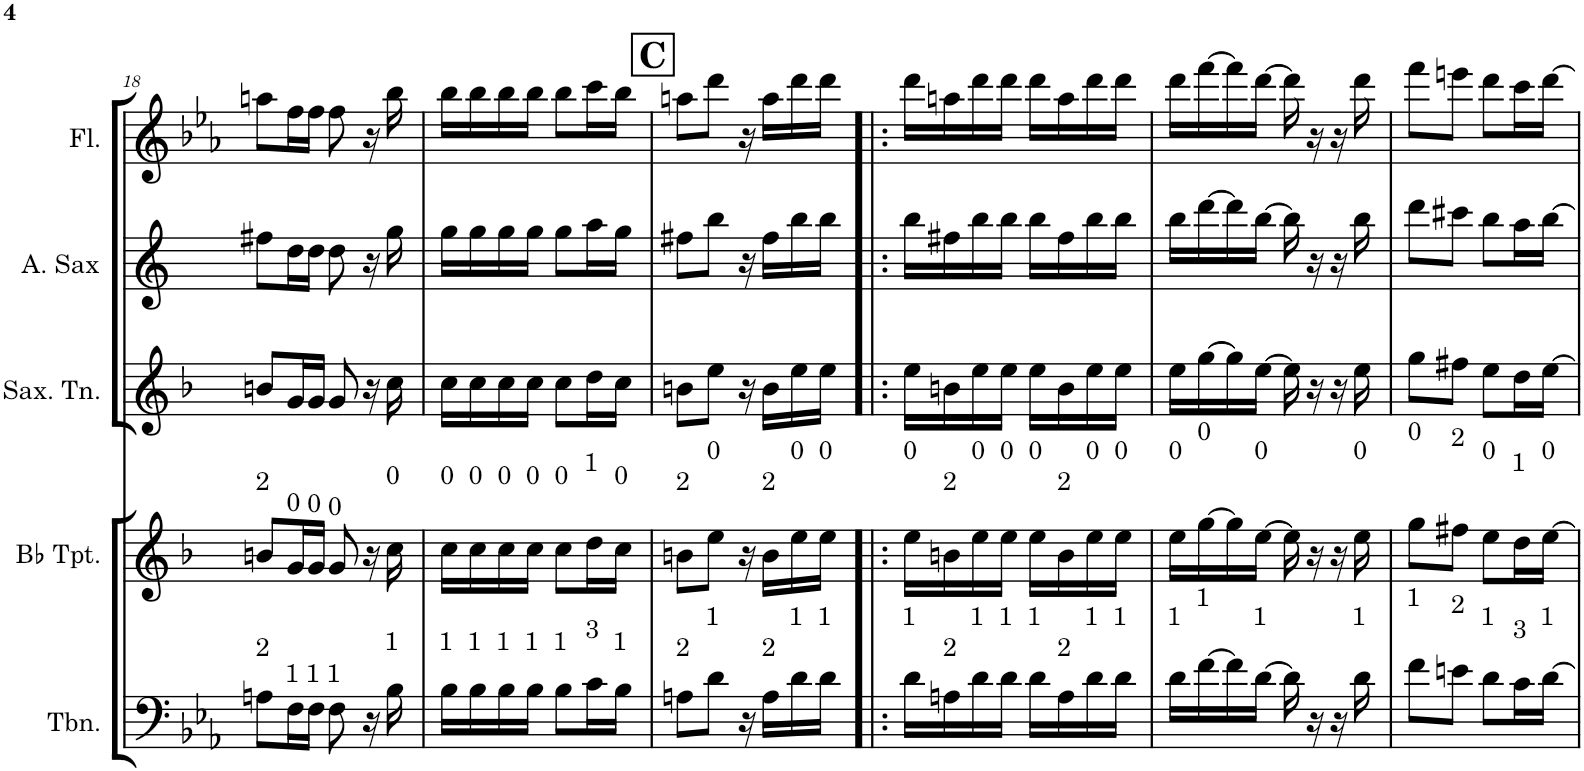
**kern	**kern	**kern	**kern	**kern
*part5	*part4	*part3	*part2	*part1
*staff5	*staff4	*staff3	*staff2	*staff1
*I"Trombone	*I"Bb Trumpet	*I"Saxofone Tenor	*I"Saxofone Alto	*I"Flauta Transversal
*I'Tbn.	*I'Bb Tpt.	*I'Sax. Tn.	*	*I'Fl.
!!LO:PB:g=z
*clefF4	*clefG2	*clefG2	*clefG2	*clefG2
*	*Trd1c2	*Trd8c14	*Trd5c9	*
*k[b-e-a-]	*k[b-]	*k[b-]	*k[]	*k[b-e-a-]
*M2/4	*M2/4	*M2/4	*M2/4	*M2/4
=18	=18	=18	=18	=18
!	!LO:TX:a:t=2	!	!	!
!LO:TX:a:t=2	!	!	!	!
8An\L	8bn/L	8bn/L	8ff#X\L	8aan\L
!	!LO:TX:a:t=0	!	!	!
!LO:TX:a:t=1	!	!	!	!
16F\L	16g/L	16g/L	16dd\L	16ff\L
!	!LO:TX:a:t=0	!	!	!
!LO:TX:a:t=1	!	!	!	!
16F\JJ	16g/JJ	16g/JJ	16dd\JJ	16ff\JJ
!	!LO:TX:a:t=0	!	!	!
!LO:TX:a:t=1	!	!	!	!
8F\	8g/	8g/	8dd\	8ff\
16r	16r	16r	16r	16r
!	!LO:TX:a:t=0	!	!	!
!LO:TX:a:t=1	!	!	!	!
16B-\	16cc\	16cc\	16gg\	16bb-\
=19	=19	=19	=19	=19
!	!LO:TX:a:t=0	!	!	!
!LO:TX:a:t=1	!	!	!	!
16B-\LL	16cc\LL	16cc\LL	16gg\LL	16bb-\LL
!	!LO:TX:a:t=0	!	!	!
!LO:TX:a:t=1	!	!	!	!
16B-\	16cc\	16cc\	16gg\	16bb-\
!	!LO:TX:a:t=0	!	!	!
!LO:TX:a:t=1	!	!	!	!
16B-\	16cc\	16cc\	16gg\	16bb-\
!	!LO:TX:a:t=0	!	!	!
!LO:TX:a:t=1	!	!	!	!
16B-\JJ	16cc\JJ	16cc\JJ	16gg\JJ	16bb-\JJ
!	!LO:TX:a:t=0	!	!	!
!LO:TX:a:t=1	!	!	!	!
8B-\L	8cc\L	8cc\L	8gg\L	8bb-\L
!	!LO:TX:a:t=1	!	!	!
!LO:TX:a:t=3	!	!	!	!
16c\L	16dd\L	16dd\L	16aa\L	16ccc\L
!	!LO:TX:a:t=0	!	!	!
!LO:TX:a:t=1	!	!	!	!
16B-\JJ	16cc\JJ	16cc\JJ	16gg\JJ	16bb-\JJ
!!LO:REH:place=s1:a:B:cj:fs=14:t=C
=20	=20	=20	=20	=20
!	!LO:TX:a:t=2	!	!	!
!LO:TX:a:t=2	!	!	!	!
8An\L	8bn\L	8bn\L	8ff#X\L	8aan\L
!	!LO:TX:a:t=0	!	!	!
!LO:TX:a:t=1	!	!	!	!
8d\J	8ee\J	8ee\J	8bb\J	8ddd\J
16r	16r	16r	16r	16r
!	!LO:TX:a:t=2	!	!	!
!LO:TX:a:t=2	!	!	!	!
16A\LL	16b\LL	16b\LL	16ff#\LL	16aa\LL
!	!LO:TX:a:t=0	!	!	!
!LO:TX:a:t=1	!	!	!	!
16d\	16ee\	16ee\	16bb\	16ddd\
!	!LO:TX:a:t=0	!	!	!
!LO:TX:a:t=1	!	!	!	!
16d\JJ	16ee\JJ	16ee\JJ	16bb\JJ	16ddd\JJ
=21!|:	=21!|:	=21!|:	=21!|:	=21!|:
!	!LO:TX:a:t=0	!	!	!
!LO:TX:a:t=1	!	!	!	!
16d\LL	16ee\LL	16ee\LL	16bb\LL	16ddd\LL
!	!LO:TX:a:t=2	!	!	!
!LO:TX:a:t=2	!	!	!	!
16An\	16bn\	16bn\	16ff#X\	16aan\
!	!LO:TX:a:t=0	!	!	!
!LO:TX:a:t=1	!	!	!	!
16d\	16ee\	16ee\	16bb\	16ddd\
!	!LO:TX:a:t=0	!	!	!
!LO:TX:a:t=1	!	!	!	!
16d\JJ	16ee\JJ	16ee\JJ	16bb\JJ	16ddd\JJ
!	!LO:TX:a:t=0	!	!	!
!LO:TX:a:t=1	!	!	!	!
16d\LL	16ee\LL	16ee\LL	16bb\LL	16ddd\LL
!	!LO:TX:a:t=2	!	!	!
!LO:TX:a:t=2	!	!	!	!
16A\	16b\	16b\	16ff#\	16aa\
!	!LO:TX:a:t=0	!	!	!
!LO:TX:a:t=1	!	!	!	!
16d\	16ee\	16ee\	16bb\	16ddd\
!	!LO:TX:a:t=0	!	!	!
!LO:TX:a:t=1	!	!	!	!
16d\JJ	16ee\JJ	16ee\JJ	16bb\JJ	16ddd\JJ
=22	=22	=22	=22	=22
!	!LO:TX:a:t=0	!	!	!
!LO:TX:a:t=1	!	!	!	!
16d\LL	16ee\LL	16ee\LL	16bb\LL	16ddd\LL
!	!LO:TX:a:t=0	!	!	!
!LO:TX:a:t=1	!	!	!	!
[16f\	[16gg\	[16gg\	[16ddd\	[16fff\
16f\]	16gg\]	16gg\]	16ddd\]	16fff\]
!	!LO:TX:a:t=0	!	!	!
!LO:TX:a:t=1	!	!	!	!
[16d\JJ	[16ee\JJ	[16ee\JJ	[16bb\JJ	[16ddd\JJ
16d\]	16ee\]	16ee\]	16bb\]	16ddd\]
16r	16r	16r	16r	16r
16r	16r	16r	16r	16r
!	!LO:TX:a:t=0	!	!	!
!LO:TX:a:t=1	!	!	!	!
16d\	16ee\	16ee\	16bb\	16ddd\
=23	=23	=23	=23	=23
!	!LO:TX:a:t=0	!	!	!
!LO:TX:a:t=1	!	!	!	!
8f\L	8gg\L	8gg\L	8ddd\L	8fff\L
!	!LO:TX:a:t=2	!	!	!
!LO:TX:a:t=2	!	!	!	!
8en\J	8ff#X\J	8ff#X\J	8ccc#X\J	8eeen\J
!	!LO:TX:a:t=0	!	!	!
!LO:TX:a:t=1	!	!	!	!
8d\L	8ee\L	8ee\L	8bb\L	8ddd\L
!	!LO:TX:a:t=1	!	!	!
!LO:TX:a:t=3	!	!	!	!
16c\L	16dd\L	16dd\L	16aa\L	16ccc\L
!	!LO:TX:a:t=0	!	!	!
!LO:TX:a:t=1	!	!	!	!
[16d\JJ	[16ee\JJ	[16ee\JJ	[16bb\JJ	[16ddd\JJ
=	=	=	=	=
*-	*-	*-	*-	*-
